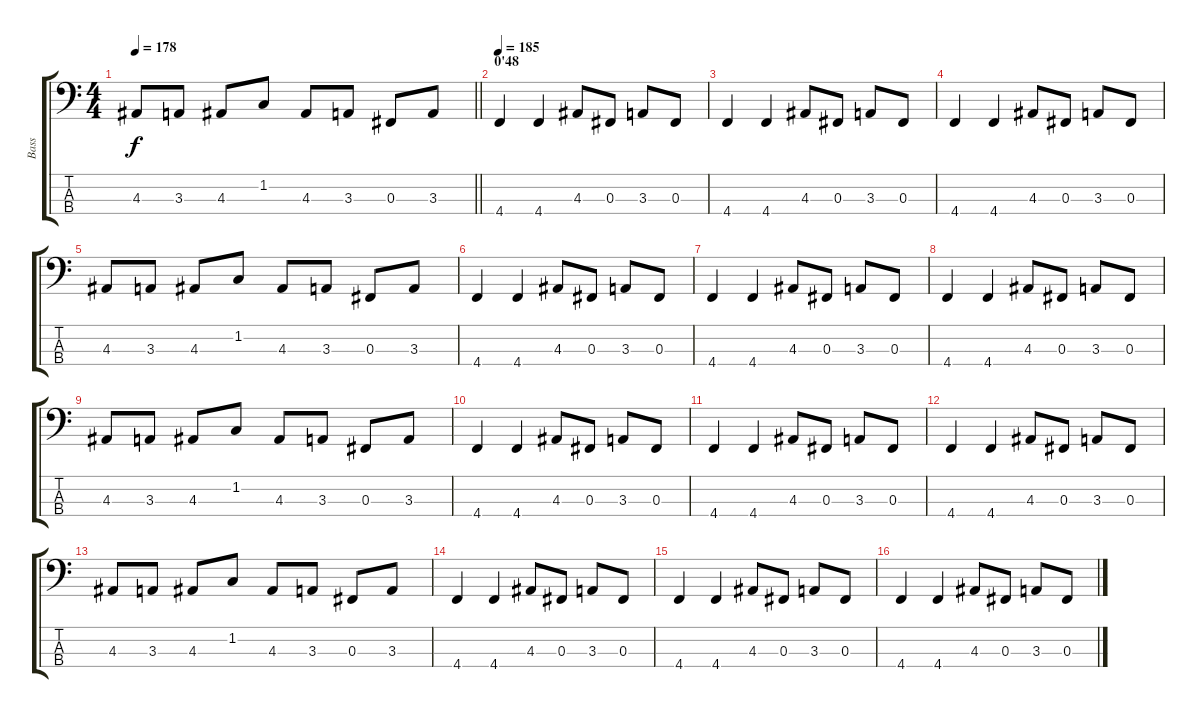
\track ("Bass" "Bass") {instrument electricbasspick}
\staff {score tabs}
\tuning (E2 B1 Gb1 Db1) {hide}
\ts (4 4)
\tempo 178
\clef f4
\barLineRight lightlight
\ks c
4.3.8{dy f} 3.3.8 4.3.8 1.2.8 4.3.8 3.3.8 0.3.8 3.3.8 |
\section ("" "0'48")
\tempo 185
4.4.4 4.4.4 4.3.8 0.3.8 3.3.8 0.3.8 |
4.4.4 4.4.4 4.3.8 0.3.8 3.3.8 0.3.8 |
4.4.4 4.4.4 4.3.8 0.3.8 3.3.8 0.3.8 |
4.3.8 3.3.8 4.3.8 1.2.8 4.3.8 3.3.8 0.3.8 3.3.8 |
4.4.4 4.4.4 4.3.8 0.3.8 3.3.8 0.3.8 |
4.4.4 4.4.4 4.3.8 0.3.8 3.3.8 0.3.8 |
4.4.4 4.4.4 4.3.8 0.3.8 3.3.8 0.3.8 |
4.3.8 3.3.8 4.3.8 1.2.8 4.3.8 3.3.8 0.3.8 3.3.8 |
4.4.4 4.4.4 4.3.8 0.3.8 3.3.8 0.3.8 |
4.4.4 4.4.4 4.3.8 0.3.8 3.3.8 0.3.8 |
4.4.4 4.4.4 4.3.8 0.3.8 3.3.8 0.3.8 |
4.3.8 3.3.8 4.3.8 1.2.8 4.3.8 3.3.8 0.3.8 3.3.8 |
4.4.4 4.4.4 4.3.8 0.3.8 3.3.8 0.3.8 |
4.4.4 4.4.4 4.3.8 0.3.8 3.3.8 0.3.8 |
4.4.4 4.4.4 4.3.8 0.3.8 3.3.8 0.3.8
